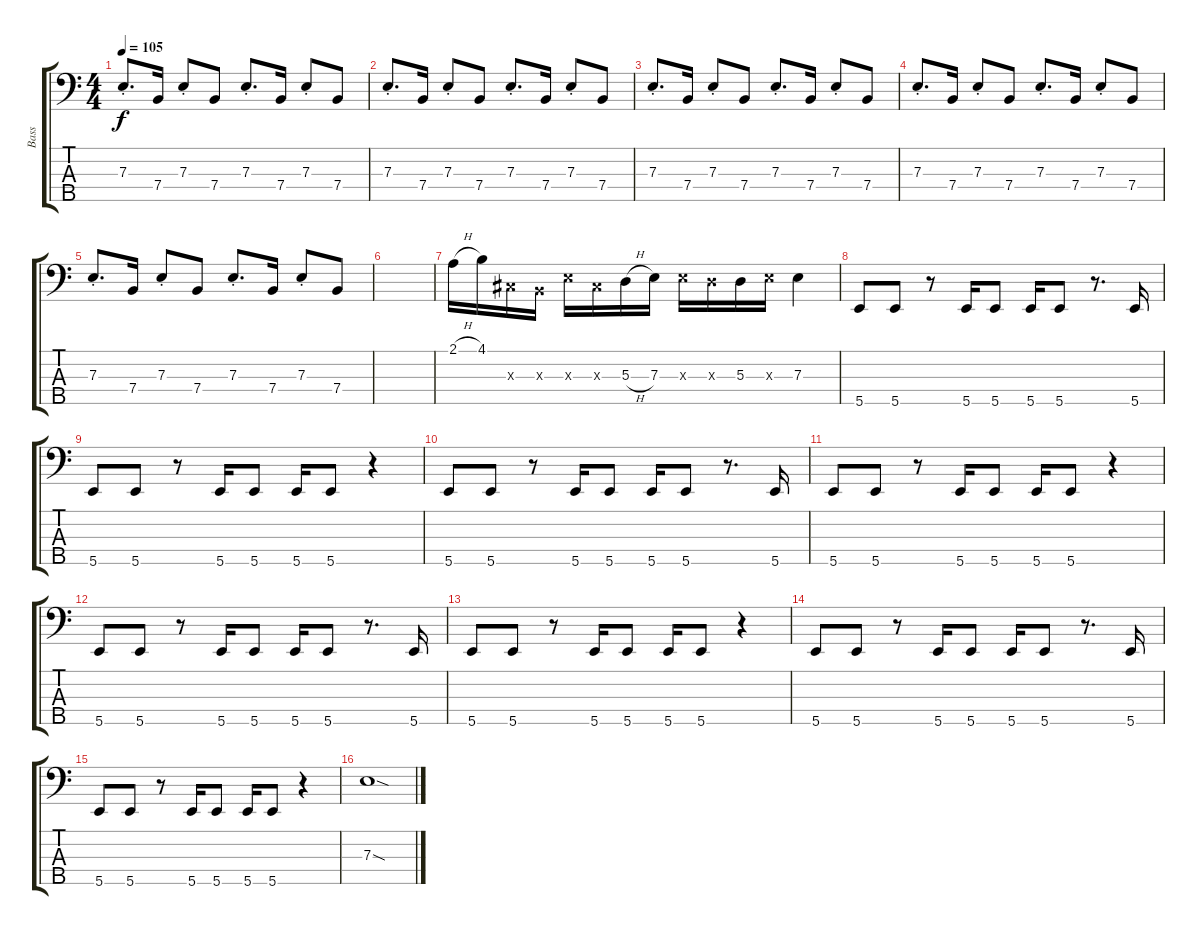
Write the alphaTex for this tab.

\track ("Bass" "Bass") {instrument electricbassfinger}
\staff {score tabs}
\tuning (G2 D2 A1 E1 B0) {hide}
\ts (4 4)
\tempo 105
\clef f4
\ks c
7.3{st}.8{d dy f} 7.4.16 7.3{st}.8 7.4.8 7.3{st}.8{d} 7.4.16 7.3{st}.8 7.4.8 |
7.3{st}.8{d} 7.4.16 7.3{st}.8 7.4.8 7.3{st}.8{d} 7.4.16 7.3{st}.8 7.4.8 |
7.3{st}.8{d} 7.4.16 7.3{st}.8 7.4.8 7.3{st}.8{d} 7.4.16 7.3{st}.8 7.4.8 |
7.3{st}.8{d} 7.4.16 7.3{st}.8 7.4.8 7.3{st}.8{d} 7.4.16 7.3{st}.8 7.4.8 |
7.3{st}.8{d} 7.4.16 7.3{st}.8 7.4.8 7.3{st}.8{d} 7.4.16 7.3{st}.8 7.4.8 |
|
2.1{h}.16 4.1.16 4.3{x}.16 2.3{x}.16 7.3{x}.16 4.3{x}.16 5.3{h}.16 7.3.16 7.3{x}.16 5.3{x}.16 5.3.16 7.3{x}.16 7.3.4 |
5.5.8 5.5.8 r.8 5.5.16 5.5.8 5.5.16 5.5.8 r.8{d} 5.5.16 |
5.5.8 5.5.8 r.8 5.5.16 5.5.8 5.5.16 5.5.8 r.4 |
5.5.8 5.5.8 r.8 5.5.16 5.5.8 5.5.16 5.5.8 r.8{d} 5.5.16 |
5.5.8 5.5.8 r.8 5.5.16 5.5.8 5.5.16 5.5.8 r.4 |
5.5.8 5.5.8 r.8 5.5.16 5.5.8 5.5.16 5.5.8 r.8{d} 5.5.16 |
5.5.8 5.5.8 r.8 5.5.16 5.5.8 5.5.16 5.5.8 r.4 |
5.5.8 5.5.8 r.8 5.5.16 5.5.8 5.5.16 5.5.8 r.8{d} 5.5.16 |
5.5.8 5.5.8 r.8 5.5.16 5.5.8 5.5.16 5.5.8 r.4 |
7.3{sod}.1{instrument electricbassfinger}
